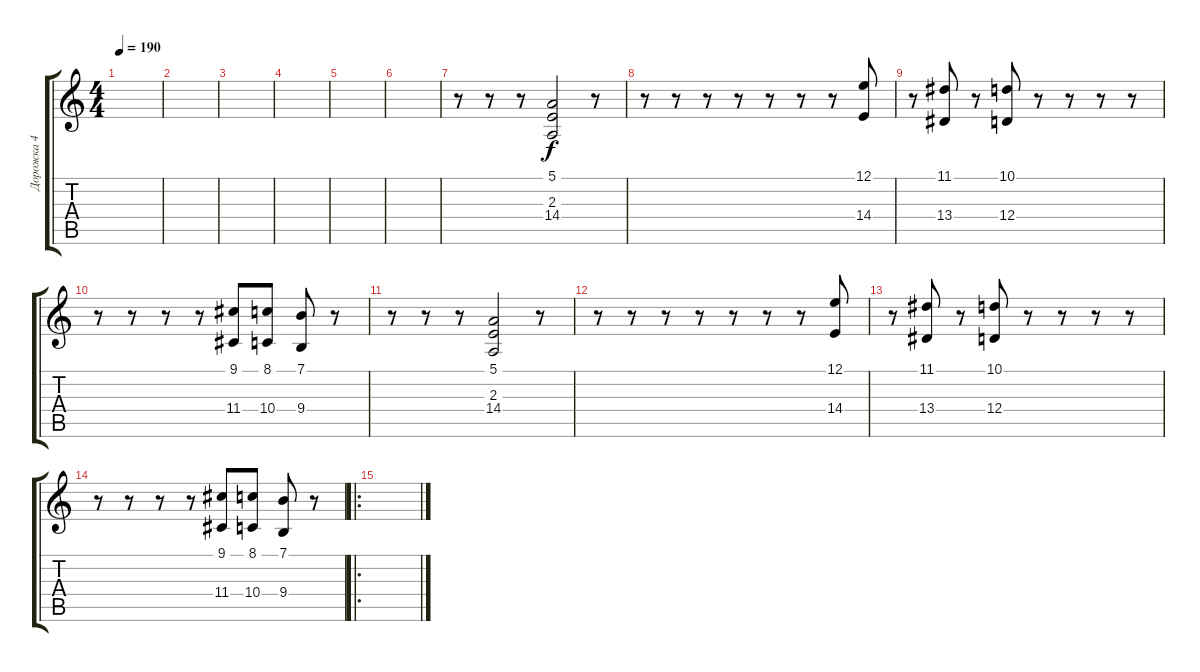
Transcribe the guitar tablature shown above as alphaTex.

\track ("Дорожка 4" "Дорожка 4") {instrument brasssection}
\staff {score tabs}
\tuning (E4 B3 G3 D3 A2 E2) {hide}
\ts (4 4)
\tempo 190
\clef g2
\ks c
|
|
|
|
|
|
r.8 r.8 r.8 (5.1 2.3 14.4).2 r.8 |
r.8 r.8 r.8 r.8 r.8 r.8 r.8 (12.1 14.4).8 |
r.8 (11.1 13.4).8 r.8 (10.1 12.4).8 r.8 r.8 r.8 r.8 |
r.8 r.8 r.8 r.8 (9.1 11.4).8 (8.1 10.4).8 (7.1 9.4).8 r.8 |
r.8 r.8 r.8 (5.1 2.3 14.4).2 r.8 |
r.8 r.8 r.8 r.8 r.8 r.8 r.8 (12.1 14.4).8 |
r.8 (11.1 13.4).8 r.8 (10.1 12.4).8 r.8 r.8 r.8 r.8 |
r.8 r.8 r.8 r.8 (9.1 11.4).8 (8.1 10.4).8 (7.1 9.4).8 r.8 |
\ro
